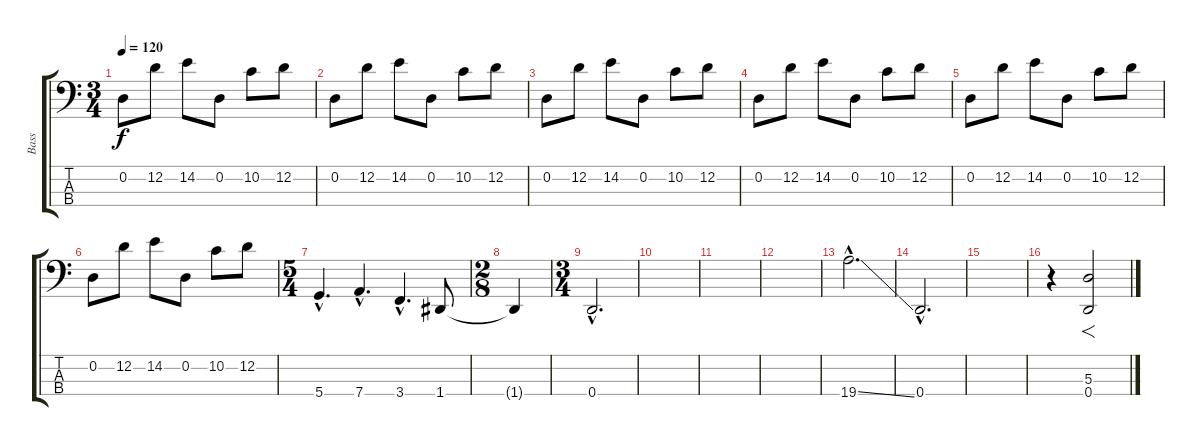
\track ("Bass" "Bass") {instrument slapbass2}
\staff {score tabs}
\tuning (G2 D2 A1 D1) {hide}
\ts (3 4)
\tempo 120
\clef f4
\ks c
0.2.8{dy f} 12.2.8 14.2.8 0.2.8 10.2.8 12.2.8 |
0.2.8 12.2.8 14.2.8 0.2.8 10.2.8 12.2.8 |
0.2.8 12.2.8 14.2.8 0.2.8 10.2.8 12.2.8 |
0.2.8 12.2.8 14.2.8 0.2.8 10.2.8 12.2.8 |
0.2.8 12.2.8 14.2.8 0.2.8 10.2.8 12.2.8 |
0.2.8 12.2.8 14.2.8 0.2.8 10.2.8 12.2.8 |
\ts (5 4)
5.4{hac}.4{d} 7.4{hac}.4{d} 3.4{hac}.4{d} 1.4.8 |
\ts (2 8)
1.4{t}.4 |
\ts (3 4)
0.4{hac}.2{d} |
|
|
|
19.4{ss hac}.2{d} |
0.4{hac}.2{d} |
|
r.4 (5.3 0.4).2{f}
